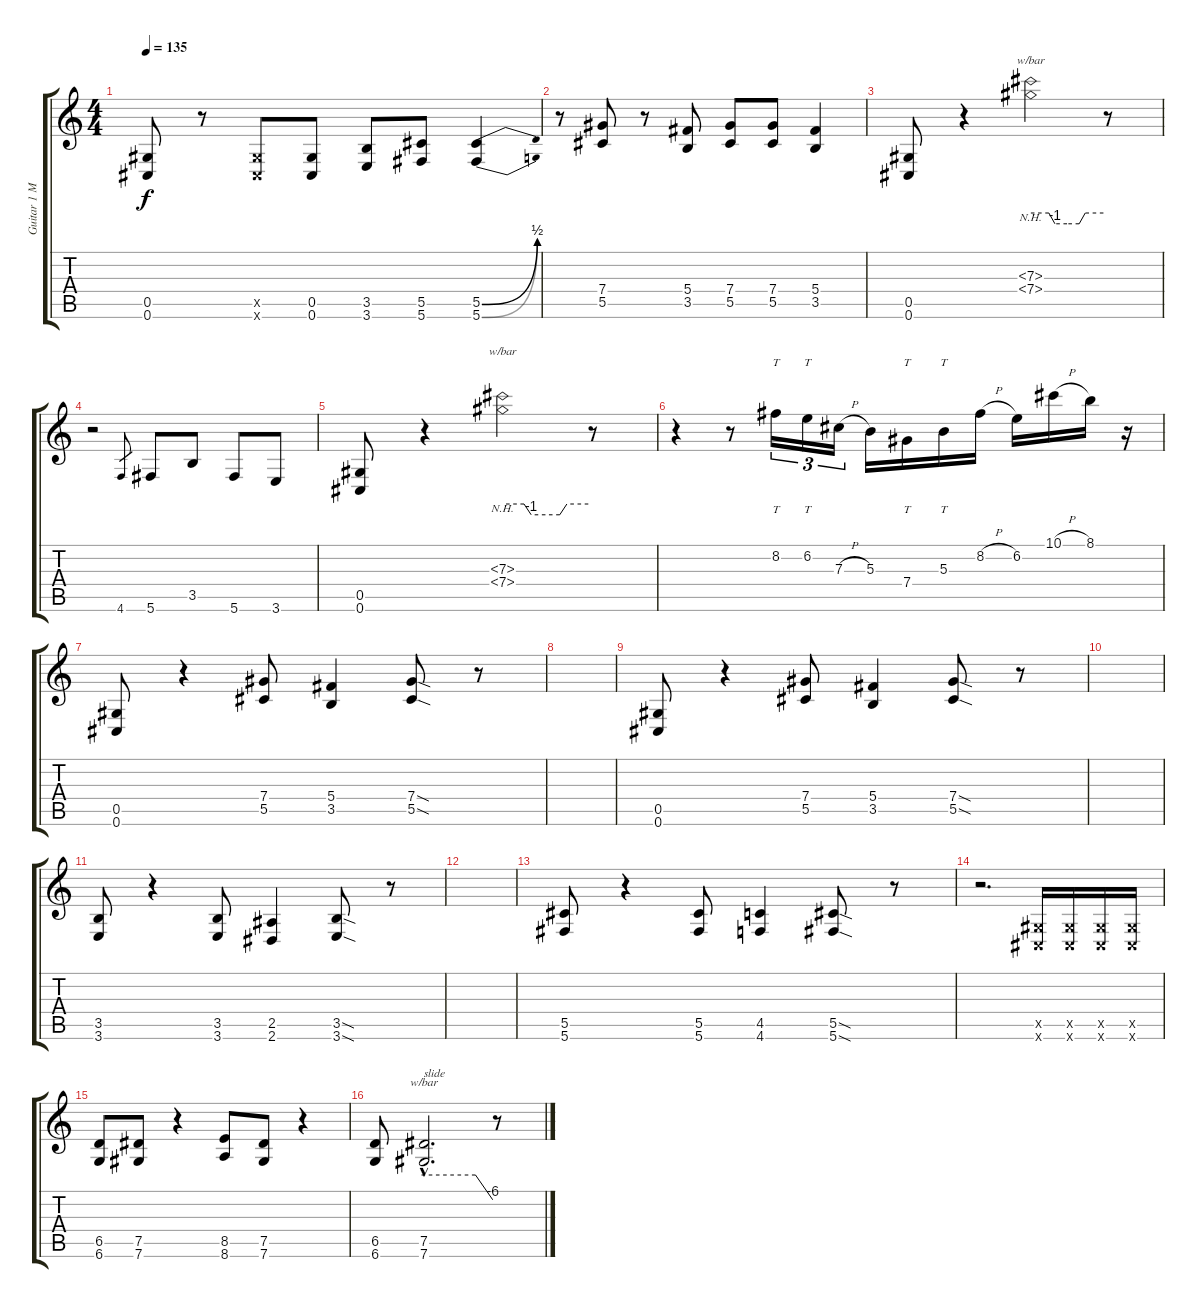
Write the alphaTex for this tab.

\track ("Guitar 1 Mattias \"IA\" Eklundh" "Guitar 1 M") {instrument distortionguitar}
\staff {score tabs}
\tuning (Eb4 Bb3 Gb3 Db3 Ab2 Db2) {hide}
\ts (4 4)
\tempo 135
\clef g2
\ks c
(0.5 0.6).8{dy f} r.8 (0.5{x} 0.6{x}).8 (0.5 0.6).8 (3.5 3.6).8 (5.5 5.6).8 (5.5{be (bend 0 0 60 2)} 5.6{be (bend 0 0 60 2)}).4 |
r.8 (7.4 5.5).8 r.8 (5.4 3.5).8 (7.4 5.5).8 (7.4 5.5).8 (5.4 3.5).4 |
(0.5 0.6).8 r.4 (7.3{nh} 7.4{nh}).2{tbe (custom default 0 0 15 0 20 -4 30 -4 40 -4 45 0 60 0)} r.8 |
r.2 4.6.8{gr} 5.6.8 3.5.8 5.6.8 3.6.8 |
(0.5 0.6).8 r.4 (7.3{nh} 7.4{nh}).2{tbe (custom default 0 0 15 0 20 -4 30 -4 40 -4 45 0 60 0)} r.8 |
r.4 r.8 8.2.16{tt tu (3 2)} 6.2.16{tt tu (3 2)} 7.3{h}.16{tu (3 2)} 5.3.16 7.4.16{tt} 5.3.16{tt} 8.2{h}.16 6.2.16 10.1{h}.16 8.1.16 r.16 |
(0.5 0.6).8 r.4 (7.4 5.5).8 (5.4 3.5).4 (7.4{sod} 5.5{sod}).8 r.8 |
|
(0.5 0.6).8 r.4 (7.4 5.5).8 (5.4 3.5).4 (7.4{sod} 5.5{sod}).8 r.8 |
|
(3.5 3.6).8 r.4 (3.5 3.6).8 (2.5 2.6).4 (3.5{sod} 3.6{sod}).8 r.8 |
|
(5.5 5.6).8 r.4 (5.5 5.6).8 (4.5 4.6).4 (5.5{sod} 5.6{sod}).8 r.8 |
r.2{d} (0.5{x} 0.6{x}).16 (0.5{x} 0.6{x}).16 (0.5{x} 0.6{x}).16 (0.5{x} 0.6{x}).16 |
(6.5 6.6).8 (7.5 7.6).8 r.4 (8.5 8.6).8 (7.5 7.6).8 r.4 |
(6.5 6.6).8 (7.5{hac} 7.6{hac}).2{d tbe (custom default 0 0 45 0 60 -24) txt "slide"} r.8
